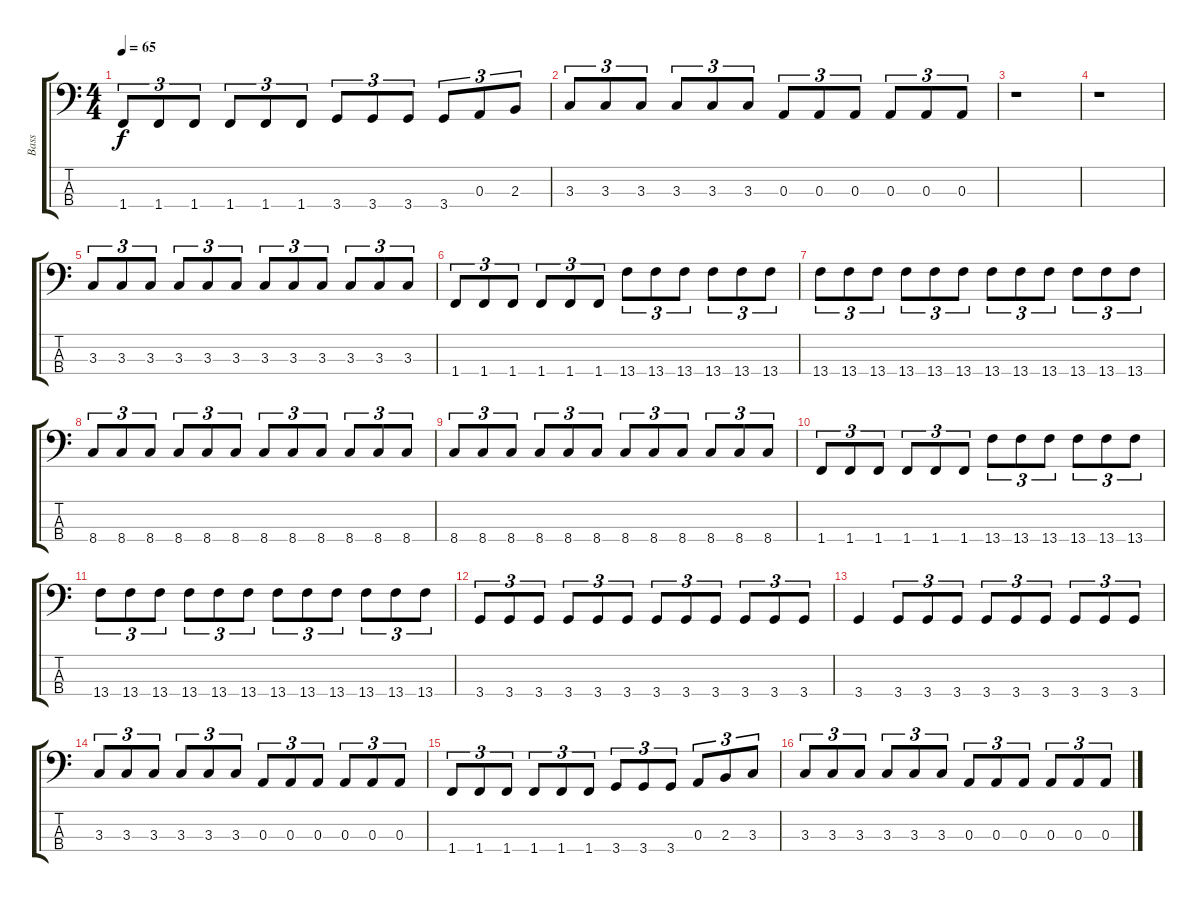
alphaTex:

\track ("Bass" "Bass") {instrument electricbassfinger}
\staff {score tabs}
\tuning (G2 D2 A1 E1) {hide}
\ts (4 4)
\tempo 65
\clef f4
\ks c
1.4.8{tu (3 2) dy f} 1.4.8{tu (3 2)} 1.4.8{tu (3 2)} 1.4.8{tu (3 2)} 1.4.8{tu (3 2)} 1.4.8{tu (3 2)} 3.4.8{tu (3 2)} 3.4.8{tu (3 2)} 3.4.8{tu (3 2)} 3.4.8{tu (3 2)} 0.3.8{tu (3 2)} 2.3.8{tu (3 2)} |
3.3.8{tu (3 2)} 3.3.8{tu (3 2)} 3.3.8{tu (3 2)} 3.3.8{tu (3 2)} 3.3.8{tu (3 2)} 3.3.8{tu (3 2)} 0.3.8{tu (3 2)} 0.3.8{tu (3 2)} 0.3.8{tu (3 2)} 0.3.8{tu (3 2)} 0.3.8{tu (3 2)} 0.3.8{tu (3 2)} |
r.1 |
r.1 |
3.3.8{tu (3 2)} 3.3.8{tu (3 2)} 3.3.8{tu (3 2)} 3.3.8{tu (3 2)} 3.3.8{tu (3 2)} 3.3.8{tu (3 2)} 3.3.8{tu (3 2)} 3.3.8{tu (3 2)} 3.3.8{tu (3 2)} 3.3.8{tu (3 2)} 3.3.8{tu (3 2)} 3.3.8{tu (3 2)} |
1.4.8{tu (3 2)} 1.4.8{tu (3 2)} 1.4.8{tu (3 2)} 1.4.8{tu (3 2)} 1.4.8{tu (3 2)} 1.4.8{tu (3 2)} 13.4.8{tu (3 2)} 13.4.8{tu (3 2)} 13.4.8{tu (3 2)} 13.4.8{tu (3 2)} 13.4.8{tu (3 2)} 13.4.8{tu (3 2)} |
13.4.8{tu (3 2)} 13.4.8{tu (3 2)} 13.4.8{tu (3 2)} 13.4.8{tu (3 2)} 13.4.8{tu (3 2)} 13.4.8{tu (3 2)} 13.4.8{tu (3 2)} 13.4.8{tu (3 2)} 13.4.8{tu (3 2)} 13.4.8{tu (3 2)} 13.4.8{tu (3 2)} 13.4.8{tu (3 2)} |
8.4.8{tu (3 2)} 8.4.8{tu (3 2)} 8.4.8{tu (3 2)} 8.4.8{tu (3 2)} 8.4.8{tu (3 2)} 8.4.8{tu (3 2)} 8.4.8{tu (3 2)} 8.4.8{tu (3 2)} 8.4.8{tu (3 2)} 8.4.8{tu (3 2)} 8.4.8{tu (3 2)} 8.4.8{tu (3 2)} |
8.4.8{tu (3 2)} 8.4.8{tu (3 2)} 8.4.8{tu (3 2)} 8.4.8{tu (3 2)} 8.4.8{tu (3 2)} 8.4.8{tu (3 2)} 8.4.8{tu (3 2)} 8.4.8{tu (3 2)} 8.4.8{tu (3 2)} 8.4.8{tu (3 2)} 8.4.8{tu (3 2)} 8.4.8{tu (3 2)} |
1.4.8{tu (3 2)} 1.4.8{tu (3 2)} 1.4.8{tu (3 2)} 1.4.8{tu (3 2)} 1.4.8{tu (3 2)} 1.4.8{tu (3 2)} 13.4.8{tu (3 2)} 13.4.8{tu (3 2)} 13.4.8{tu (3 2)} 13.4.8{tu (3 2)} 13.4.8{tu (3 2)} 13.4.8{tu (3 2)} |
13.4.8{tu (3 2)} 13.4.8{tu (3 2)} 13.4.8{tu (3 2)} 13.4.8{tu (3 2)} 13.4.8{tu (3 2)} 13.4.8{tu (3 2)} 13.4.8{tu (3 2)} 13.4.8{tu (3 2)} 13.4.8{tu (3 2)} 13.4.8{tu (3 2)} 13.4.8{tu (3 2)} 13.4.8{tu (3 2)} |
3.4.8{tu (3 2)} 3.4.8{tu (3 2)} 3.4.8{tu (3 2)} 3.4.8{tu (3 2)} 3.4.8{tu (3 2)} 3.4.8{tu (3 2)} 3.4.8{tu (3 2)} 3.4.8{tu (3 2)} 3.4.8{tu (3 2)} 3.4.8{tu (3 2)} 3.4.8{tu (3 2)} 3.4.8{tu (3 2)} |
3.4.4 3.4.8{tu (3 2)} 3.4.8{tu (3 2)} 3.4.8{tu (3 2)} 3.4.8{tu (3 2)} 3.4.8{tu (3 2)} 3.4.8{tu (3 2)} 3.4.8{tu (3 2)} 3.4.8{tu (3 2)} 3.4.8{tu (3 2)} |
3.3.8{tu (3 2)} 3.3.8{tu (3 2)} 3.3.8{tu (3 2)} 3.3.8{tu (3 2)} 3.3.8{tu (3 2)} 3.3.8{tu (3 2)} 0.3.8{tu (3 2)} 0.3.8{tu (3 2)} 0.3.8{tu (3 2)} 0.3.8{tu (3 2)} 0.3.8{tu (3 2)} 0.3.8{tu (3 2)} |
1.4.8{tu (3 2)} 1.4.8{tu (3 2)} 1.4.8{tu (3 2)} 1.4.8{tu (3 2)} 1.4.8{tu (3 2)} 1.4.8{tu (3 2)} 3.4.8{tu (3 2)} 3.4.8{tu (3 2)} 3.4.8{tu (3 2)} 0.3.8{tu (3 2)} 2.3.8{tu (3 2)} 3.3.8{tu (3 2)} |
3.3.8{tu (3 2)} 3.3.8{tu (3 2)} 3.3.8{tu (3 2)} 3.3.8{tu (3 2)} 3.3.8{tu (3 2)} 3.3.8{tu (3 2)} 0.3.8{tu (3 2)} 0.3.8{tu (3 2)} 0.3.8{tu (3 2)} 0.3.8{tu (3 2)} 0.3.8{tu (3 2)} 0.3.8{tu (3 2)}
